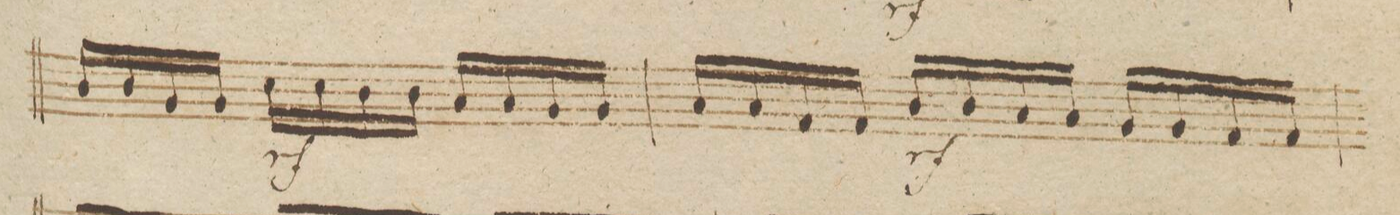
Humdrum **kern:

**kern	**dynam
*I"Violino 2do	*
*clefG2	*
*k[b-]	*
*M3/4	*
16b-/LL	.
16b-/	.
16g/	.
16g/JJ	.
16cc\LL	rf
16cc\	.
16b-\	.
16b-\JJ	.
16a/LL	.
16a/	.
16g/	.
16g/JJ	.
=87	=87
16a/LL	.
16a/	.
16f/	.
16f/JJ	.
16b-/LL	rf
16b-/	.
16a/	.
16a/JJ	.
16g/LL	.
16g/	.
16f/	.
16f/JJ	.
=88	=88
*-	*-
